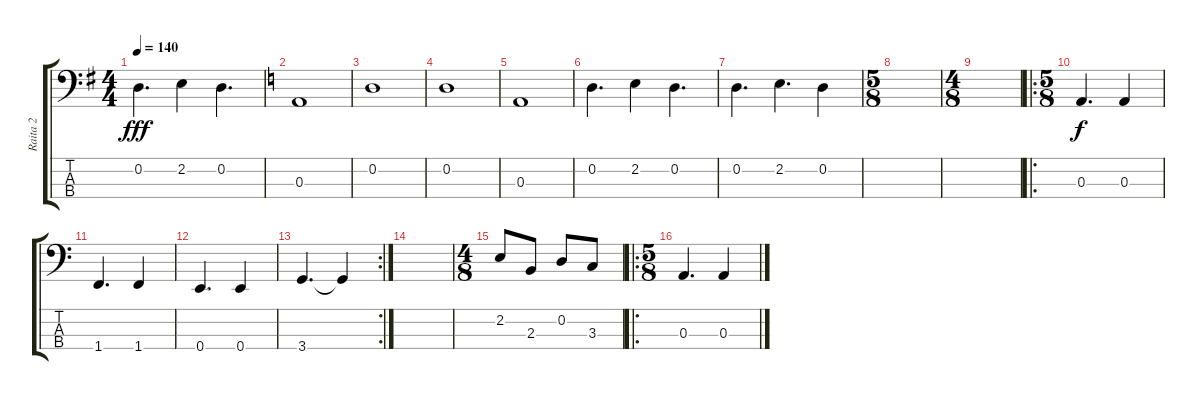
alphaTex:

\track ("Raita 2" "Raita 2") {instrument electricbassfinger}
\staff {score tabs}
\tuning (G2 D2 A1 E1) {hide}
\ts (4 4)
\tempo 140
\clef f4
\ks eminor
0.2.4{d dy fff} 2.2.4 0.2.4{d} |
\ks aminor
0.3.1 |
0.2.1 |
0.2.1 |
0.3.1 |
0.2.4{d} 2.2.4 0.2.4{d} |
0.2.4{d} 2.2.4{d} 0.2.4 |
\ts (5 8)
\ks c
|
\ts (4 8)
|
\ro
\ts (5 8)
0.3.4{d dy f volume 11} 0.3.4 |
1.4.4{d} 1.4.4 |
0.4.4{d} 0.4.4 |
\rc 2
3.4.4{d} 3.4{t}.4 |
|
\ts (4 8)
2.2.8 2.3.8 0.2.8 3.3.8 |
\ro
\ts (5 8)
0.3.4{d} 0.3.4
